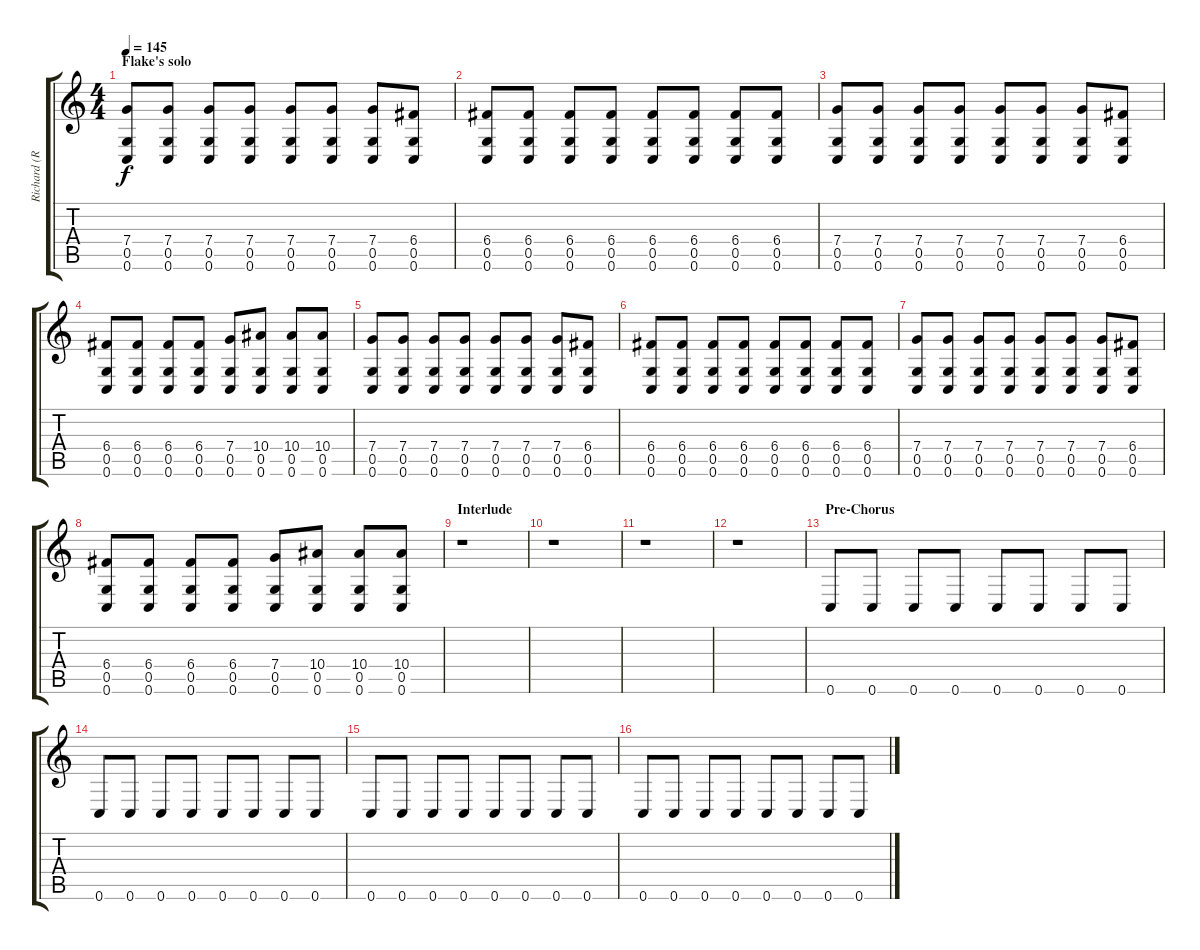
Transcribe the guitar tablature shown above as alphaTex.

\track ("Richard (Rythm)" "Richard (R") {instrument distortionguitar}
\staff {score tabs}
\tuning (D4 A3 F3 C3 G2 C2) {hide}
\ts (4 4)
\section ("" "Flake's solo")
\tempo 145
\clef g2
\ks c
(7.4 0.5 0.6).8{dy f} (7.4 0.5 0.6).8 (7.4 0.5 0.6).8 (7.4 0.5 0.6).8 (7.4 0.5 0.6).8 (7.4 0.5 0.6).8 (7.4 0.5 0.6).8 (6.4 0.5 0.6).8 |
(6.4 0.5 0.6).8 (6.4 0.5 0.6).8 (6.4 0.5 0.6).8 (6.4 0.5 0.6).8 (6.4 0.5 0.6).8 (6.4 0.5 0.6).8 (6.4 0.5 0.6).8 (6.4 0.5 0.6).8 |
(7.4 0.5 0.6).8 (7.4 0.5 0.6).8 (7.4 0.5 0.6).8 (7.4 0.5 0.6).8 (7.4 0.5 0.6).8 (7.4 0.5 0.6).8 (7.4 0.5 0.6).8 (6.4 0.5 0.6).8 |
(6.4 0.5 0.6).8 (6.4 0.5 0.6).8 (6.4 0.5 0.6).8 (6.4 0.5 0.6).8 (7.4 0.5 0.6).8 (10.4 0.5 0.6).8 (10.4 0.5 0.6).8 (10.4 0.5 0.6).8 |
(7.4 0.5 0.6).8 (7.4 0.5 0.6).8 (7.4 0.5 0.6).8 (7.4 0.5 0.6).8 (7.4 0.5 0.6).8 (7.4 0.5 0.6).8 (7.4 0.5 0.6).8 (6.4 0.5 0.6).8 |
(6.4 0.5 0.6).8 (6.4 0.5 0.6).8 (6.4 0.5 0.6).8 (6.4 0.5 0.6).8 (6.4 0.5 0.6).8 (6.4 0.5 0.6).8 (6.4 0.5 0.6).8 (6.4 0.5 0.6).8 |
(7.4 0.5 0.6).8 (7.4 0.5 0.6).8 (7.4 0.5 0.6).8 (7.4 0.5 0.6).8 (7.4 0.5 0.6).8 (7.4 0.5 0.6).8 (7.4 0.5 0.6).8 (6.4 0.5 0.6).8 |
(6.4 0.5 0.6).8 (6.4 0.5 0.6).8 (6.4 0.5 0.6).8 (6.4 0.5 0.6).8 (7.4 0.5 0.6).8 (10.4 0.5 0.6).8 (10.4 0.5 0.6).8 (10.4 0.5 0.6).8 |
\section ("" "Interlude")
r.1 |
r.1 |
r.1 |
r.1 |
\section ("" "Pre-Chorus")
0.6.8 0.6.8 0.6.8 0.6.8 0.6.8 0.6.8 0.6.8 0.6.8 |
0.6.8 0.6.8 0.6.8 0.6.8 0.6.8 0.6.8 0.6.8 0.6.8 |
0.6.8 0.6.8 0.6.8 0.6.8 0.6.8 0.6.8 0.6.8 0.6.8 |
0.6.8 0.6.8 0.6.8 0.6.8 0.6.8 0.6.8 0.6.8 0.6.8
